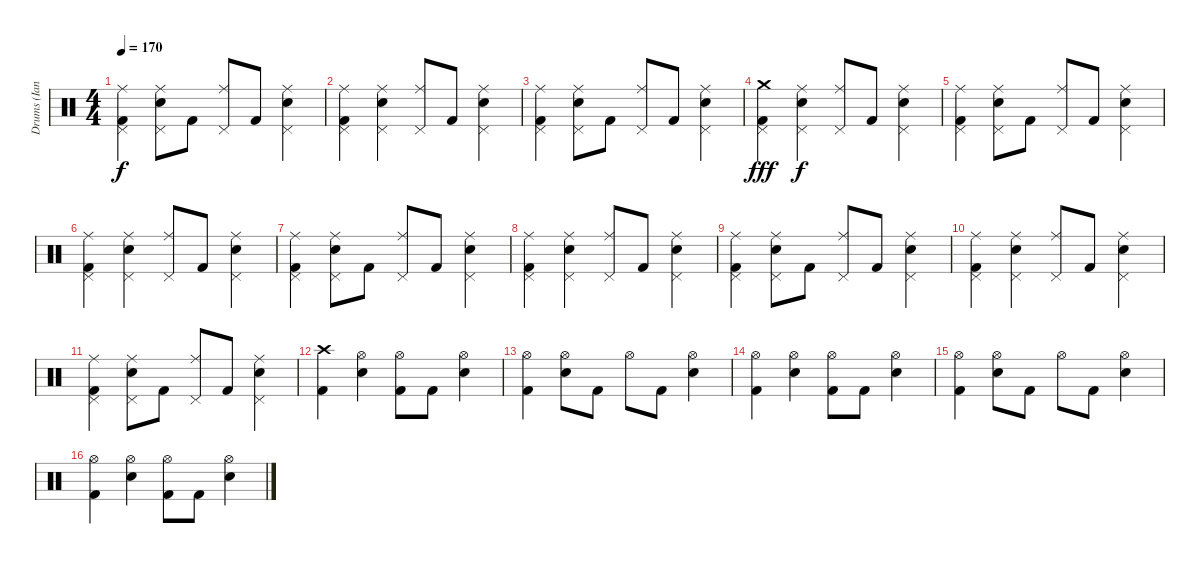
\track ("Drums (Ian Paice)" "Drums (Ian") {instrument percussion}
\staff {score}
\articulation defaults
\ts (4 4)
\tempo 170
\clef neutral
\ks c
("Ride (middle)" "Pedal Hi-Hat (hit)" "Kick (hit) 2").4{dy f} ("Ride (middle)" "Pedal Hi-Hat (hit)" "Electric Snare (hit)").8 "Kick (hit) 2".8 ("Ride (middle)" "Pedal Hi-Hat (hit)").8 "Kick (hit) 2".8 ("Ride (middle)" "Pedal Hi-Hat (hit)" "Electric Snare (hit)").4 |
("Ride (middle)" "Pedal Hi-Hat (hit)" "Kick (hit) 2").4 ("Ride (middle)" "Pedal Hi-Hat (hit)" "Electric Snare (hit)").4 ("Ride (middle)" "Pedal Hi-Hat (hit)").8 "Kick (hit) 2".8 ("Ride (middle)" "Pedal Hi-Hat (hit)" "Electric Snare (hit)").4 |
("Ride (middle)" "Pedal Hi-Hat (hit)" "Kick (hit) 2").4 ("Ride (middle)" "Pedal Hi-Hat (hit)" "Electric Snare (hit)").8 "Kick (hit) 2".8 ("Ride (middle)" "Pedal Hi-Hat (hit)").8 "Kick (hit) 2".8 ("Ride (middle)" "Pedal Hi-Hat (hit)" "Electric Snare (hit)").4 |
("Crash medium (hit)" "Pedal Hi-Hat (hit)" "Kick (hit) 2").4{dy fff} ("Ride (middle)" "Pedal Hi-Hat (hit)" "Electric Snare (hit)").4{dy f} ("Ride (middle)" "Pedal Hi-Hat (hit)").8 "Kick (hit) 2".8 ("Ride (middle)" "Pedal Hi-Hat (hit)" "Electric Snare (hit)").4 |
("Ride (middle)" "Pedal Hi-Hat (hit)" "Kick (hit) 2").4 ("Ride (middle)" "Pedal Hi-Hat (hit)" "Electric Snare (hit)").8 "Kick (hit) 2".8 ("Ride (middle)" "Pedal Hi-Hat (hit)").8 "Kick (hit) 2".8 ("Ride (middle)" "Pedal Hi-Hat (hit)" "Electric Snare (hit)").4 |
("Ride (middle)" "Pedal Hi-Hat (hit)" "Kick (hit) 2").4 ("Ride (middle)" "Pedal Hi-Hat (hit)" "Electric Snare (hit)").4 ("Ride (middle)" "Pedal Hi-Hat (hit)").8 "Kick (hit) 2".8 ("Ride (middle)" "Pedal Hi-Hat (hit)" "Electric Snare (hit)").4 |
("Ride (middle)" "Pedal Hi-Hat (hit)" "Kick (hit) 2").4 ("Ride (middle)" "Pedal Hi-Hat (hit)" "Electric Snare (hit)").8 "Kick (hit) 2".8 ("Ride (middle)" "Pedal Hi-Hat (hit)").8 "Kick (hit) 2".8 ("Ride (middle)" "Pedal Hi-Hat (hit)" "Electric Snare (hit)").4 |
("Ride (middle)" "Pedal Hi-Hat (hit)" "Kick (hit) 2").4 ("Ride (middle)" "Pedal Hi-Hat (hit)" "Electric Snare (hit)").4 ("Ride (middle)" "Pedal Hi-Hat (hit)").8 "Kick (hit) 2".8 ("Ride (middle)" "Pedal Hi-Hat (hit)" "Electric Snare (hit)").4 |
("Ride (middle)" "Pedal Hi-Hat (hit)" "Kick (hit) 2").4 ("Ride (middle)" "Pedal Hi-Hat (hit)" "Electric Snare (hit)").8 "Kick (hit) 2".8 ("Ride (middle)" "Pedal Hi-Hat (hit)").8 "Kick (hit) 2".8 ("Ride (middle)" "Pedal Hi-Hat (hit)" "Electric Snare (hit)").4 |
("Ride (middle)" "Pedal Hi-Hat (hit)" "Kick (hit) 2").4 ("Ride (middle)" "Pedal Hi-Hat (hit)" "Electric Snare (hit)").4 ("Ride (middle)" "Pedal Hi-Hat (hit)").8 "Kick (hit) 2".8 ("Ride (middle)" "Pedal Hi-Hat (hit)" "Electric Snare (hit)").4 |
("Ride (middle)" "Pedal Hi-Hat (hit)" "Kick (hit) 2").4 ("Ride (middle)" "Pedal Hi-Hat (hit)" "Electric Snare (hit)").8 "Kick (hit) 2".8 ("Ride (middle)" "Pedal Hi-Hat (hit)").8 "Kick (hit) 2".8 ("Ride (middle)" "Pedal Hi-Hat (hit)" "Electric Snare (hit)").4 |
("Crash high (hit)" "Kick (hit) 2").4 ("Hi-Hat (open)" "Electric Snare (hit)").4 ("Hi-Hat (open)" "Kick (hit) 2").8 "Kick (hit) 2".8 ("Hi-Hat (open)" "Electric Snare (hit)").4 |
("Hi-Hat (open)" "Kick (hit) 2").4 ("Hi-Hat (open)" "Electric Snare (hit)").8 "Kick (hit) 2".8 "Hi-Hat (open)".8 "Kick (hit) 2".8 ("Hi-Hat (open)" "Electric Snare (hit)").4 |
("Hi-Hat (open)" "Kick (hit) 2").4 ("Hi-Hat (open)" "Electric Snare (hit)").4 ("Hi-Hat (open)" "Kick (hit) 2").8 "Kick (hit) 2".8 ("Hi-Hat (open)" "Electric Snare (hit)").4 |
("Hi-Hat (open)" "Kick (hit) 2").4 ("Hi-Hat (open)" "Electric Snare (hit)").8 "Kick (hit) 2".8 "Hi-Hat (open)".8 "Kick (hit) 2".8 ("Hi-Hat (open)" "Electric Snare (hit)").4 |
("Hi-Hat (open)" "Kick (hit) 2").4 ("Hi-Hat (open)" "Electric Snare (hit)").4 ("Hi-Hat (open)" "Kick (hit) 2").8 "Kick (hit) 2".8 ("Hi-Hat (open)" "Electric Snare (hit)").4
